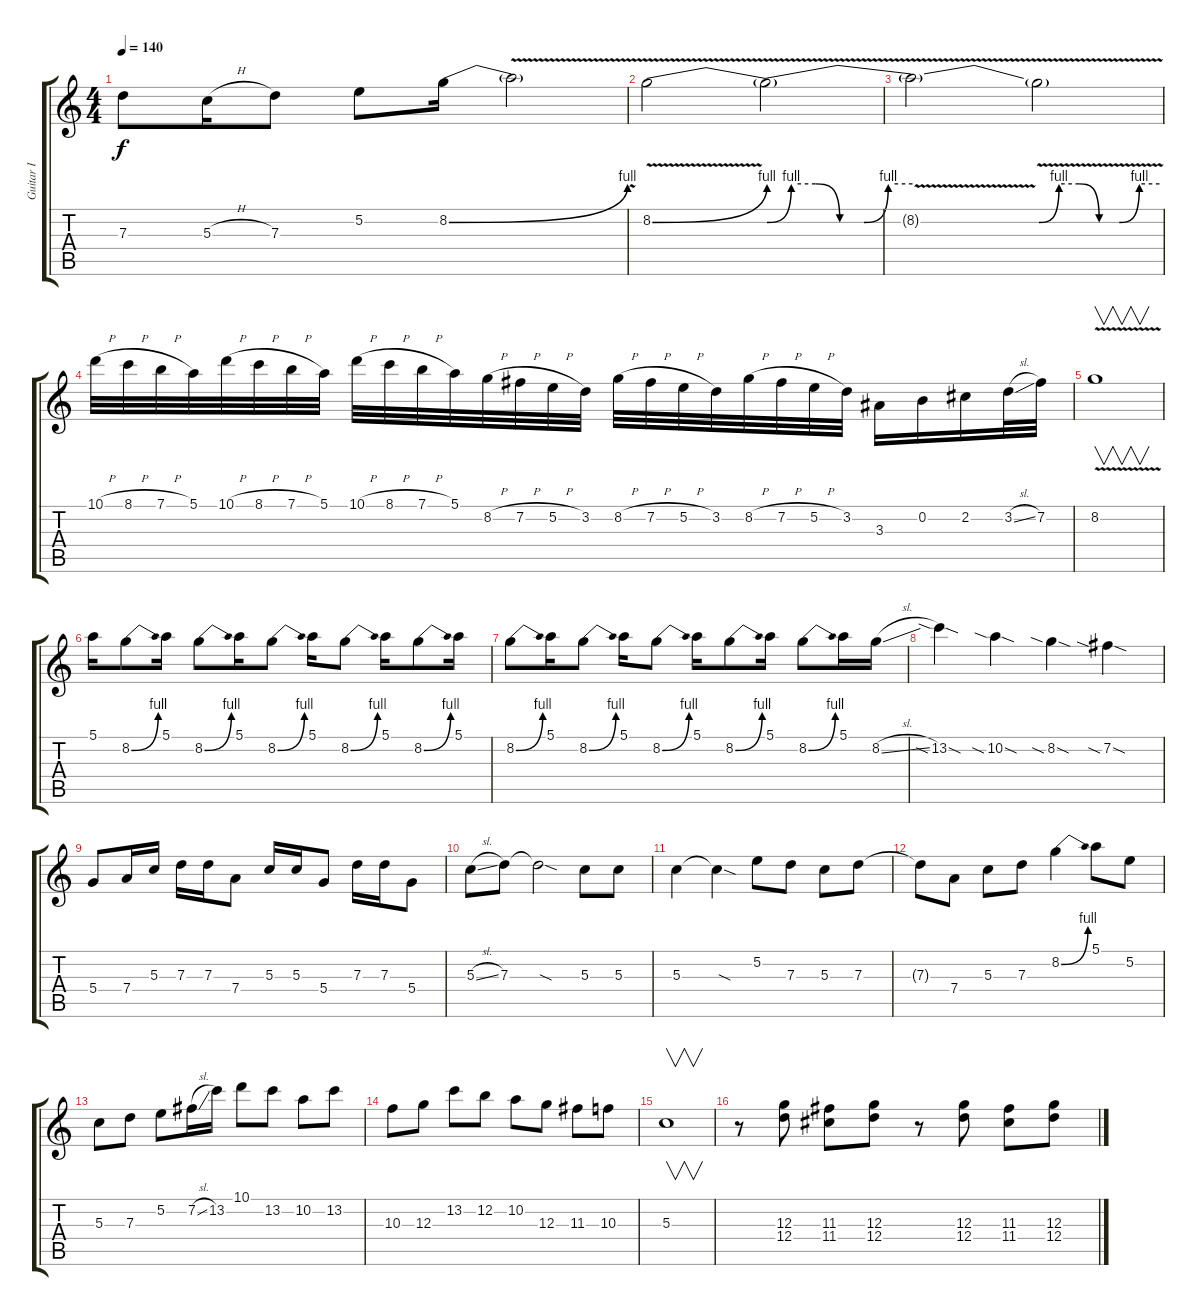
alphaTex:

\track ("Guitar I" "Guitar I") {instrument distortionguitar}
\staff {score tabs}
\tuning (E4 B3 G3 D3 A2 E2) {hide}
\ts (4 4)
\tempo 140
\clef g2
\ks c
7.3{t}.8{dy f} 5.3{h}.16 7.3.8 5.2.8 8.2{be (bend 0 0 60 4)}.16 8.2{v t}.2 |
8.2{be (bend 0 0 60 4) v}.2 8.2{be (custom 0 0 10 4 20 4 30 0 40 0 50 4 60 4) v t}.2 |
8.2{v t}.2 8.2{be (custom 0 0 10 4 20 4 30 0 40 0 50 4 60 4) v t}.2 |
10.1{h}.32 8.1{h}.32 7.1{h}.32 5.1.32 10.1{h}.32 8.1{h}.32 7.1{h}.32 5.1.32 10.1{h}.32 8.1{h}.32 7.1{h}.32 5.1.32 8.2{h}.32 7.2{h}.32 5.2{h}.32 3.2.32 8.2{h}.32 7.2{h}.32 5.2{h}.32 3.2.32 8.2{h}.32 7.2{h}.32 5.2{h}.32 3.2.32 3.3.16 0.2.16 2.2.16 3.2{sl}.32 7.2.32 |
8.2{v}.1{v} |
5.1.16 8.2{be (bend 0 0 60 4)}.8 5.1.16 8.2{be (bend 0 0 60 4)}.8 5.1.16 8.2{be (bend 0 0 60 4)}.8 5.1.16 8.2{be (bend 0 0 60 4)}.8 5.1.16 8.2{be (bend 0 0 60 4)}.8 5.1.16 |
8.2{be (bend 0 0 60 4)}.8 5.1.16 8.2{be (bend 0 0 60 4)}.8 5.1.16 8.2{be (bend 0 0 60 4)}.8 5.1.16 8.2{be (bend 0 0 60 4)}.8 5.1.16 8.2{be (bend 0 0 60 4)}.8 5.1.16 8.2{sl}.16 |
13.2{sia sod}.4 10.2{sia sod}.4 8.2{sia sod}.4 7.2{sia sod}.4 |
5.4.8 7.4.16 5.3.16 7.3.16 7.3.16 7.4.8 5.3.16 5.3.16 5.4.8 7.3.16 7.3.16 5.4.8 |
5.3{sl}.8 7.3.8 7.3{sod t}.2 5.3.8 5.3.8 |
5.3.4 5.3{sod t}.4 5.2.8 7.3.8 5.3.8 7.3.8 |
7.3{t}.8 7.4.8 5.3.8 7.3.8 8.2{be (bend 0 0 60 4)}.4 5.1.8 5.2.8 |
5.3.8 7.3.8 5.2.8 7.2{sl}.16 13.2.16 10.1.8 13.2.8 10.2.8 13.2.8 |
10.3.8 12.3.8 13.2.8 12.2.8 10.2.8 12.3.8 11.3.8 10.3.8 |
5.3.1{v} |
r.8 (12.3 12.4).8 (11.3 11.4).8 (12.3 12.4).8 r.8 (12.3 12.4).8 (11.3 11.4).8 (12.3 12.4).8
